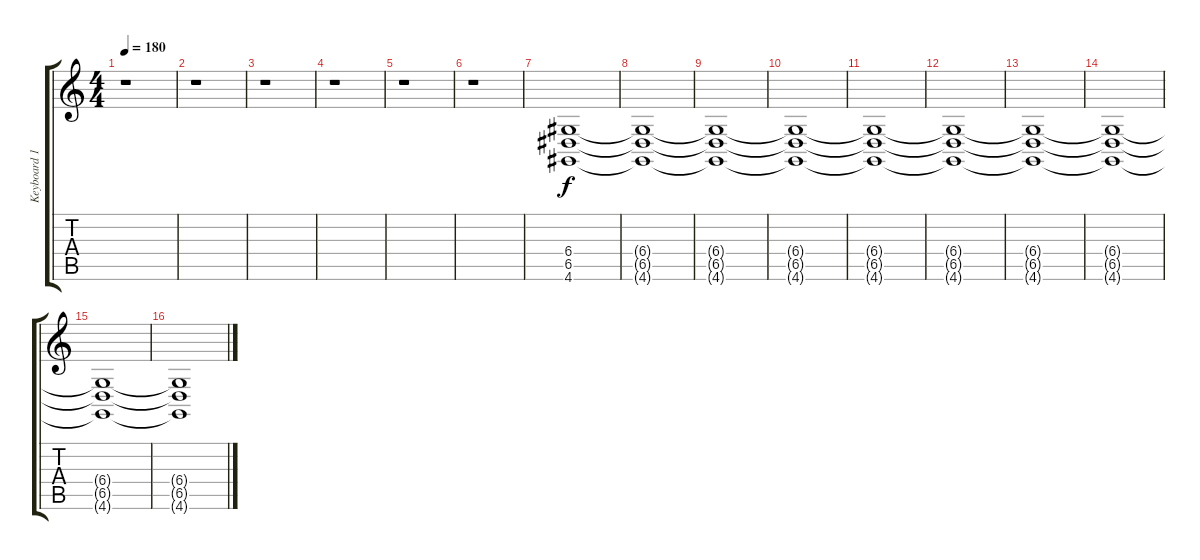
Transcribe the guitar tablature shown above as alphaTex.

\track ("Keyboard 1" "Keyboard 1") {instrument lead2sawtooth}
\staff {score tabs}
\tuning (E4 B3 G3 D3 A2 E2) {hide}
\ts (4 4)
\tempo 180
\clef g2
\ks c
r.1{dy f} |
r.1 |
r.1 |
r.1 |
r.1 |
r.1 |
(6.4 6.5 4.6).1{instrument fx6goblins} |
(6.4{t} 6.5{t} 4.6{t}).1 |
(6.4{t} 6.5{t} 4.6{t}).1 |
(6.4{t} 6.5{t} 4.6{t}).1 |
(6.4{t} 6.5{t} 4.6{t}).1 |
(6.4{t} 6.5{t} 4.6{t}).1 |
(6.4{t} 6.5{t} 4.6{t}).1 |
(6.4{t} 6.5{t} 4.6{t}).1 |
(6.4{t} 6.5{t} 4.6{t}).1 |
(6.4{t} 6.5{t} 4.6{t}).1
